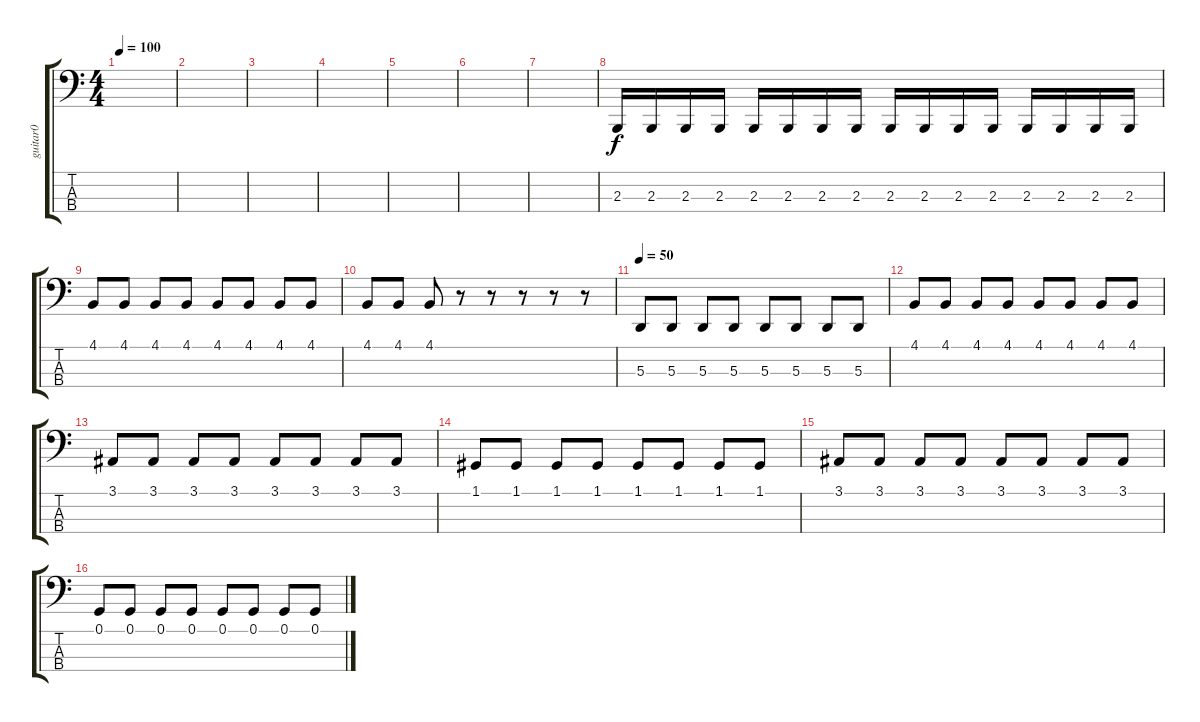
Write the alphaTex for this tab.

\track ("guitar0" "guitar0") {instrument pizzicatostrings}
\staff {score tabs}
\tuning (G2 D2 A1 E1) {hide}
\ts (4 4)
\tempo 100
\clef f4
\ks c
|
|
|
|
|
|
|
2.3.16 2.3.16 2.3.16 2.3.16 2.3.16 2.3.16 2.3.16 2.3.16 2.3.16 2.3.16 2.3.16 2.3.16 2.3.16 2.3.16 2.3.16 2.3.16 |
4.1.8 4.1.8 4.1.8 4.1.8 4.1.8 4.1.8 4.1.8 4.1.8 |
4.1.8 4.1.8 4.1.8 r.8 r.8 r.8 r.8 r.8 |
\tempo 50
5.3.8 5.3.8 5.3.8 5.3.8 5.3.8 5.3.8 5.3.8 5.3.8 |
4.1.8 4.1.8 4.1.8 4.1.8 4.1.8 4.1.8 4.1.8 4.1.8 |
3.1.8 3.1.8 3.1.8 3.1.8 3.1.8 3.1.8 3.1.8 3.1.8 |
1.1.8 1.1.8 1.1.8 1.1.8 1.1.8 1.1.8 1.1.8 1.1.8 |
3.1.8 3.1.8 3.1.8 3.1.8 3.1.8 3.1.8 3.1.8 3.1.8 |
0.1.8 0.1.8 0.1.8 0.1.8 0.1.8 0.1.8 0.1.8 0.1.8
